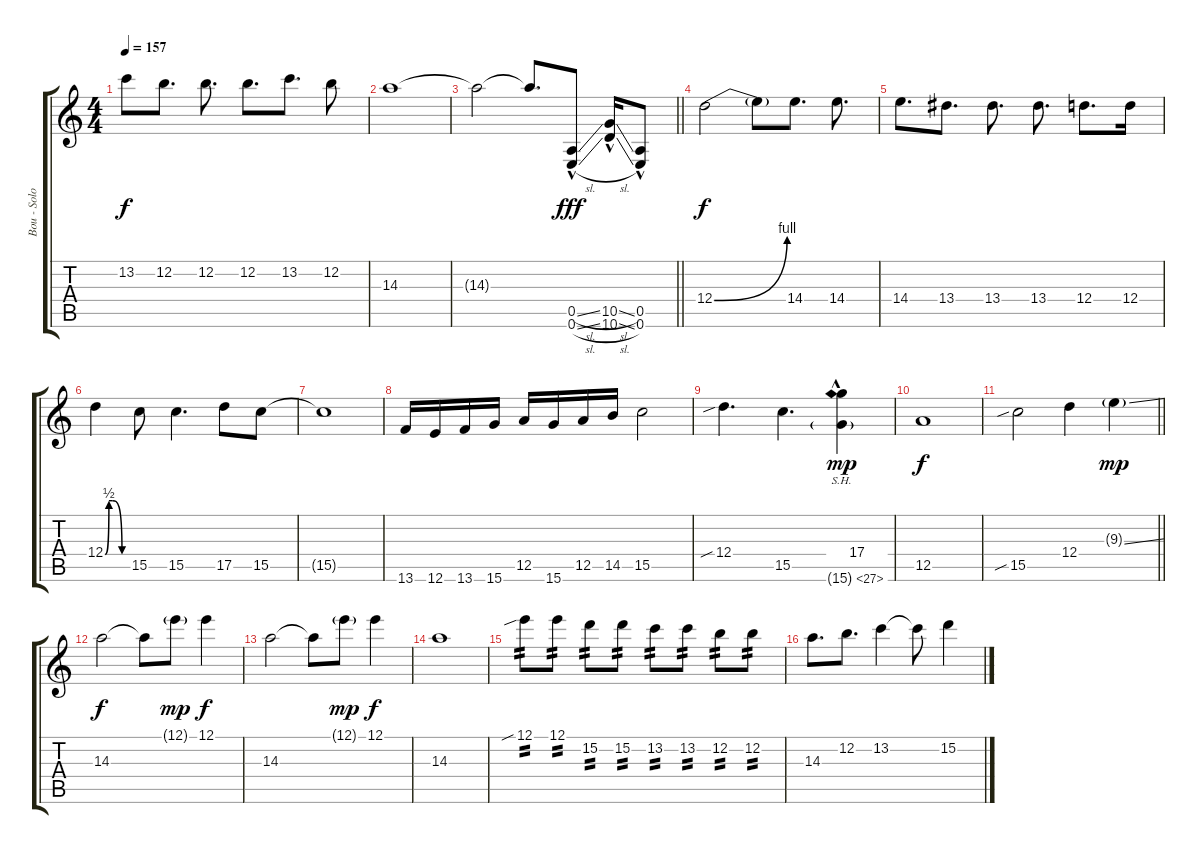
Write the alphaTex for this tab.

\track ("Bou - Solo Guitar" "Bou - Solo") {instrument distortionguitar}
\staff {score tabs}
\tuning (E4 B3 G3 D3 A2 E2) {hide}
\ts (4 4)
\tempo 157
\clef g2
\ks c
13.2{t}.8{dy f} 12.2.8{d} 12.2.8{d} 12.2.8{d} 13.2.8{d} 12.2.8 |
14.3.1 |
\barLineRight lightlight
14.3{t}.2 14.3{t}.8{d} (0.5{sl hac} 0.6{sl hac}).8{dy fff} (10.5{sl hac} 10.6{sl hac}).16 (0.5{hac} 0.6{hac}).8 |
\section ("" "")
12.4{be (bend 0 0 60 4)}.2{dy f} 12.4{t}.8 14.4.8{d} 14.4.8{d} |
14.4.8{d} 13.4.8{d} 13.4.8{d} 13.4.8{d} 12.4.8{d} 12.4.16 |
12.4{be (custom 0 0 10 2 20 2 45 0 60 0)}.4 15.5.8 15.5.4{d} 17.5.8 15.5.8 |
15.5{t}.1 |
13.6.16 12.6.16 13.6.16 15.6.16 12.5.16 15.6.16 12.5.16 14.5.16 15.5.2 |
12.4{sib}.4{d} 15.5.4{d} (17.4{hac} 15.6{sh 12 g}).4{dy mp} |
12.5.1{dy f} |
\barLineRight lightlight
15.5{sib}.2 12.4.4 9.3{ss g}.4{dy mp} |
\section ("" "")
14.3.2{dy f} 14.3{t}.8 12.1{g}.8{dy mp} 12.1.4{dy f} |
14.3.2 14.3{t}.8 12.1{g}.8{dy mp} 12.1.4{dy f} |
14.3.1 |
12.1{sib}.8{tp 2} 12.1.8{tp 2} 15.2.8{tp 2} 15.2.8{tp 2} 13.2.8{tp 2} 13.2.8{tp 2} 12.2.8{tp 2} 12.2.8{tp 2} |
14.3.8{d} 12.2.8{d} 13.2.4 13.2{t}.8 15.2.4
